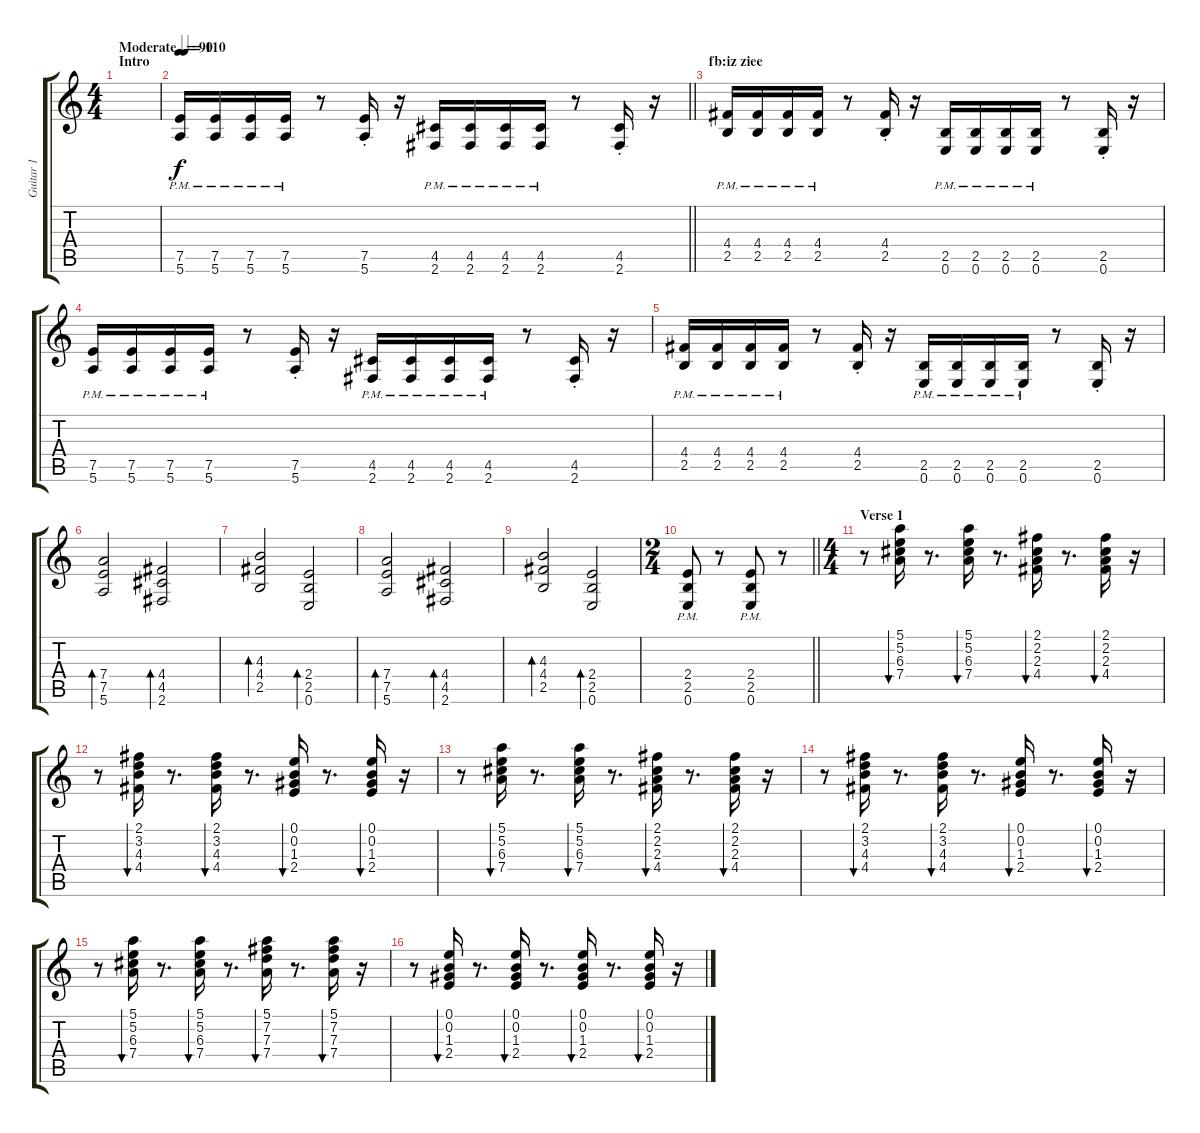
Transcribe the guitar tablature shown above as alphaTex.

\track ("Guitar 1" "Guitar 1") {instrument overdrivenguitar}
\staff {score tabs}
\tuning (E4 B3 G3 D3 A2 E2) {hide}
\ts (4 4)
\section ("" "Intro")
\tempo (110 "Moderate")
\clef g2
\ks c
|
\tempo 90
\barLineRight lightlight
(7.5{pm} 5.6{pm}).16 (7.5{pm} 5.6{pm}).16 (7.5{pm} 5.6{pm}).16 (7.5{pm} 5.6{pm}).16 r.8 (7.5{st} 5.6{st}).16 r.16 (4.5{pm} 2.6{pm}).16 (4.5{pm} 2.6{pm}).16 (4.5{pm} 2.6{pm}).16 (4.5{pm} 2.6{pm}).16 r.8 (4.5{st} 2.6{st}).16 r.16 |
\section ("" "fb:iz ziee")
(4.4{pm} 2.5{pm}).16 (4.4{pm} 2.5{pm}).16 (4.4{pm} 2.5{pm}).16 (4.4{pm} 2.5{pm}).16 r.8 (4.4{st} 2.5{st}).16 r.16 (2.5{pm} 0.6{pm}).16 (2.5{pm} 0.6{pm}).16 (2.5{pm} 0.6{pm}).16 (2.5{pm} 0.6{pm}).16 r.8 (2.5{st} 0.6{st}).16 r.16 |
(7.5{pm} 5.6{pm}).16 (7.5{pm} 5.6{pm}).16 (7.5{pm} 5.6{pm}).16 (7.5{pm} 5.6{pm}).16 r.8 (7.5{st} 5.6{st}).16 r.16 (4.5{pm} 2.6{pm}).16 (4.5{pm} 2.6{pm}).16 (4.5{pm} 2.6{pm}).16 (4.5{pm} 2.6{pm}).16 r.8 (4.5{st} 2.6{st}).16 r.16 |
(4.4{pm} 2.5{pm}).16 (4.4{pm} 2.5{pm}).16 (4.4{pm} 2.5{pm}).16 (4.4{pm} 2.5{pm}).16 r.8 (4.4{st} 2.5{st}).16 r.16 (2.5{pm} 0.6{pm}).16 (2.5{pm} 0.6{pm}).16 (2.5{pm} 0.6{pm}).16 (2.5{pm} 0.6{pm}).16 r.8 (2.5{st} 0.6{st}).16 r.16 |
(7.4 7.5 5.6).2{bd 120 volume 13} (4.4 4.5 2.6).2{bd 120} |
(4.3 4.4 2.5).2{bd 120} (2.4 2.5 0.6).2{bd 120} |
(7.4 7.5 5.6).2{bd 120} (4.4 4.5 2.6).2{bd 120} |
(4.3 4.4 2.5).2{bd 120} (2.4 2.5 0.6).2{bd 120} |
\ts (2 4)
\barLineRight lightlight
(2.4{pm} 2.5{pm} 0.6{pm}).8 r.8 (2.4{pm} 2.5{pm} 0.6{pm}).8 r.8 |
\ts (4 4)
\section ("" "Verse 1")
r.8{instrument electricguitarclean} (5.1 5.2 6.3 7.4).16{bu 30} r.8{d} (5.1 5.2 6.3 7.4).16{bu 30} r.8{d} (2.1 2.2 2.3 4.4).16{bu 30} r.8{d} (2.1 2.2 2.3 4.4).16{bu 30} r.16 |
r.8 (2.1 3.2 4.3 4.4).16{bu 30} r.8{d} (2.1 3.2 4.3 4.4).16{bu 30} r.8{d} (0.1 0.2 1.3 2.4).16{bu 30} r.8{d} (0.1 0.2 1.3 2.4).16{bu 30} r.16 |
r.8 (5.1 5.2 6.3 7.4).16{bu 30} r.8{d} (5.1 5.2 6.3 7.4).16{bu 30} r.8{d} (2.1 2.2 2.3 4.4).16{bu 30} r.8{d} (2.1 2.2 2.3 4.4).16{bu 30} r.16 |
r.8 (2.1 3.2 4.3 4.4).16{bu 30} r.8{d} (2.1 3.2 4.3 4.4).16{bu 30} r.8{d} (0.1 0.2 1.3 2.4).16{bu 30} r.8{d} (0.1 0.2 1.3 2.4).16{bu 30} r.16 |
r.8 (5.1 5.2 6.3 7.4).16{bu 30} r.8{d} (5.1 5.2 6.3 7.4).16{bu 30} r.8{d} (5.1 7.2 7.3 7.4).16{bu 30} r.8{d} (5.1 7.2 7.3 7.4).16{bu 30} r.16 |
r.8 (0.1 0.2 1.3 2.4).16{bu 30} r.8{d} (0.1 0.2 1.3 2.4).16{bu 30} r.8{d} (0.1 0.2 1.3 2.4).16{bu 30} r.8{d} (0.1 0.2 1.3 2.4).16{bu 30} r.16
